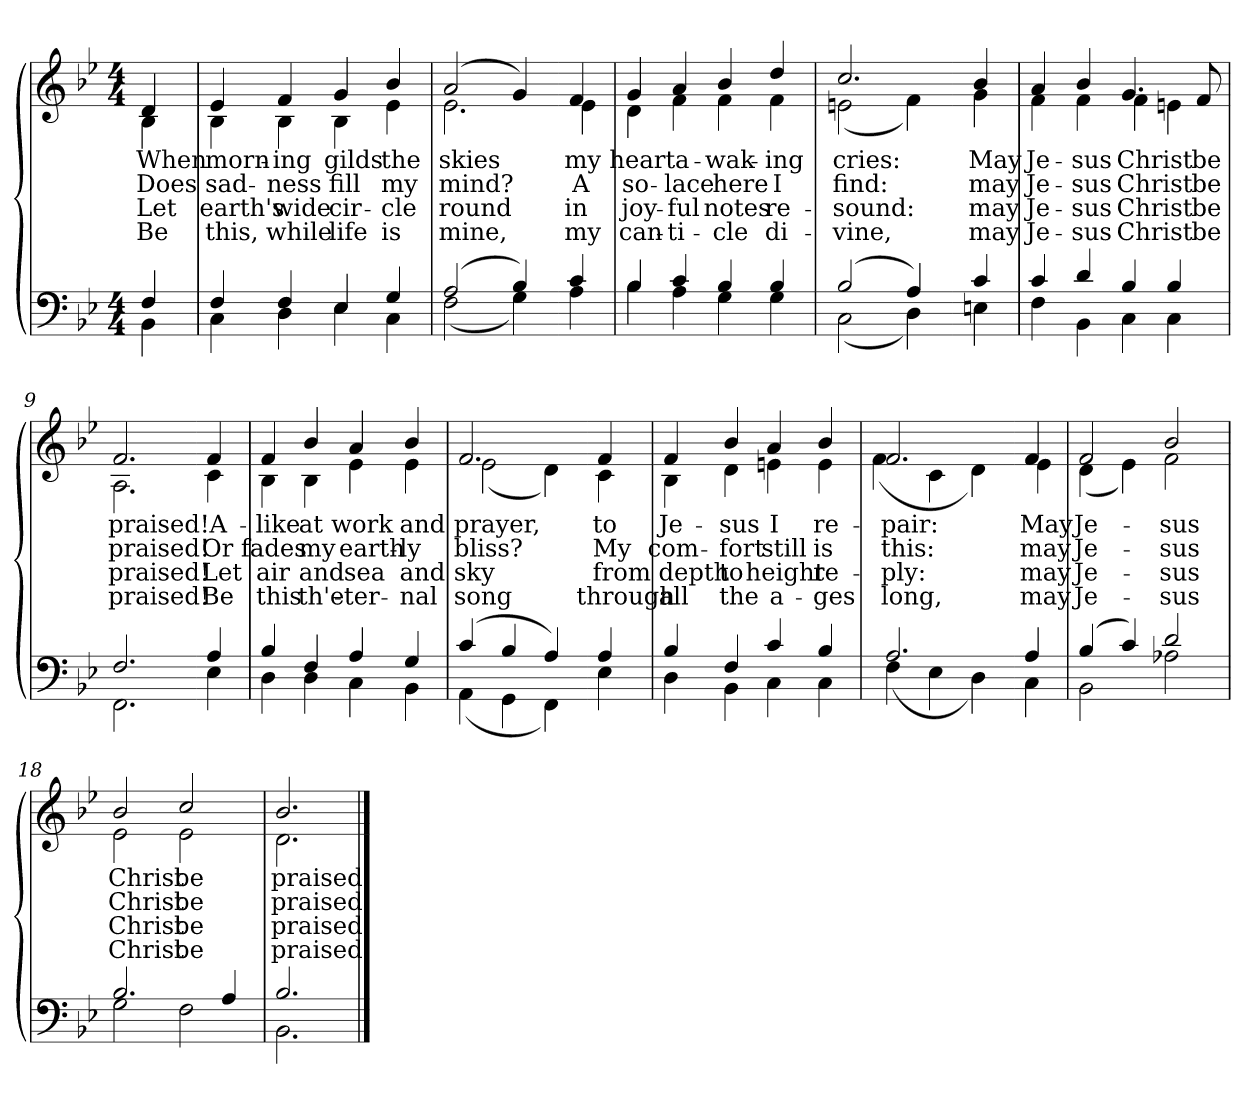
**kern	**kern	**text	**text	**text	**text
*part2	*part1	*part1	*part1	*part1	*part1
*staff2	*staff1	*staff1	*staff1	*staff1	*staff1
*clefF4	*clefG2	*	*	*	*
*k[b-e-]	*k[b-e-]	*	*	*	*
*M4/4	*M4/4	*	*	*	*
=1	=1	=1	=1	=1	=1
*^	*	*	*	*	*
!	!	!LO:TX:b:i:t=Verse	!	!	!	!
!	!	!	!LO:LY:b	!LO:LY:b	!LO:LY:b	!LO:LY:b
*	*	*^	*	*	*	*
4F/	4BB-\	4d/	4B-\	When	Does	Let	Be
=2	=2	=2	=2	=2	=2	=2	=2
!	!	!	!	!LO:LY:b	!LO:LY:b	!LO:LY:b	!LO:LY:b
4F/	4C\	4e-/	4B-\	morn-	sad-	earth's	this,
!	!	!	!	!LO:LY:b	!LO:LY:b	!LO:LY:b	!LO:LY:b
4F/	4D\	4f/	4B-\	-ing	-ness	wide	while
!	!	!	!	!LO:LY:b	!LO:LY:b	!LO:LY:b	!LO:LY:b
4E-/	4E-\	4g/	4B-\	gilds	fill	cir-	life
!	!	!	!	!LO:LY:b	!LO:LY:b	!LO:LY:b	!LO:LY:b
4G/	4C\	4b-/	4e-\	the	my	-cle	is
=3	=3	=3	=3	=3	=3	=3	=3
!	!	!	!	!LO:LY:b	!LO:LY:b	!LO:LY:b	!LO:LY:b
(>2A/	(<2F\	(>2a/	2.e-\	skies	mind?	round	mine,
4B-/)	4G\)	4g/)	.	.	.	.	.
!!LO:LB:g=z	!!
=4-	=4-	=4-	=4-	=4-	=4-	=4-	=4-
!	!	!	!	!LO:LY:b	!LO:LY:b	!LO:LY:b	!LO:LY:b
4c/	4A\	4f/	4e-\	my	A	in	my
=5	=5	=5	=5	=5	=5	=5	=5
!	!	!	!	!LO:LY:b	!LO:LY:b	!LO:LY:b	!LO:LY:b
4B-/	4B-\	4g/	4d\	heart	so-	joy-	can-
!	!	!	!	!LO:LY:b	!LO:LY:b	!LO:LY:b	!LO:LY:b
4c/	4A\	4a/	4f\	a-	-lace	-ful	-ti-
!	!	!	!	!LO:LY:b	!LO:LY:b	!LO:LY:b	!LO:LY:b
4B-/	4G\	4b-/	4f\	-wak-	here	notes	-cle
!	!	!	!	!LO:LY:b	!LO:LY:b	!LO:LY:b	!LO:LY:b
4B-/	4G\	4dd/	4f\	-ing	I	re-	di-
=6	=6	=6	=6	=6	=6	=6	=6
!	!	!	!	!LO:LY:b	!LO:LY:b	!LO:LY:b	!LO:LY:b
(>2B-/	(<2C\	2.cc/	(<2en\	cries:	find:	-sound:	-vine,
4A/)	4D\)	.	4f\)	.	.	.	.
!!LO:LB:g=z	!!
=7-	=7-	=7-	=7-	=7-	=7-	=7-	=7-
!	!	!	!	!LO:LY:b	!LO:LY:b	!LO:LY:b	!LO:LY:b
4c/	4En\	4b-/	4g\	May	may	may	may
=8	=8	=8	=8	=8	=8	=8	=8
!	!	!	!	!LO:LY:b	!LO:LY:b	!LO:LY:b	!LO:LY:b
4c/	4F\	4a/	4f\	Je-	Je-	Je-	Je-
!	!	!	!	!LO:LY:b	!LO:LY:b	!LO:LY:b	!LO:LY:b
4d/	4BB-\	4b-/	4f\	-sus	-sus	-sus	-sus
!	!	!	!	!LO:LY:b	!LO:LY:b	!LO:LY:b	!LO:LY:b
4B-/	4C\	4.g/	4f\	Christ	Christ	Christ	Christ
4B-/	4C\	.	4en\	.	.	.	.
!	!	!	!	!LO:LY:b	!LO:LY:b	!LO:LY:b	!LO:LY:b
.	.	8f/	.	be	be	be	be
=9	=9	=9	=9	=9	=9	=9	=9
!	!	!	!	!LO:LY:b	!LO:LY:b	!LO:LY:b	!LO:LY:b
2.F/	2.FF\	2.f/	2.A\	praised!	praised!	praised!	praised!
!!LO:LB:g=z	!!
=10-	=10-	=10-	=10-	=10-	=10-	=10-	=10-
!	!	!	!	!LO:LY:b	!LO:LY:b	!LO:LY:b	!LO:LY:b
4A/	4E-\	4f/	4c\	A-	Or	Let	Be
=11	=11	=11	=11	=11	=11	=11	=11
!	!	!	!	!LO:LY:b	!LO:LY:b	!LO:LY:b	!LO:LY:b
4B-/	4D\	4f/	4B-\	-like	fades	air	this
!	!	!	!	!LO:LY:b	!LO:LY:b	!LO:LY:b	!LO:LY:b
4F/	4D\	4b-/	4B-\	at	my	and	th'e-
!	!	!	!	!LO:LY:b	!LO:LY:b	!LO:LY:b	!LO:LY:b
4A/	4C\	4a/	4e-\	work	earth-	sea	-ter-
!	!	!	!	!LO:LY:b	!LO:LY:b	!LO:LY:b	!LO:LY:b
4G/	4BB-\	4b-/	4e-\	and	-ly	and	-nal
=12	=12	=12	=12	=12	=12	=12	=12
!	!	!	!	!LO:LY:b	!LO:LY:b	!LO:LY:b	!LO:LY:b
(>4c/	(<4AA\	2.f/	(<2e-\	prayer,	bliss?	sky	song
4B-/	4GG\	.	.	.	.	.	.
4A/)	4FF\)	.	4d\)	.	.	.	.
!!LO:LB:g=z	!!
=13-	=13-	=13-	=13-	=13-	=13-	=13-	=13-
!	!	!	!	!LO:LY:b	!LO:LY:b	!LO:LY:b	!LO:LY:b
4A/	4E-i\	4f/	4c\	to	My	from	through
=14	=14	=14	=14	=14	=14	=14	=14
!	!	!	!	!LO:LY:b	!LO:LY:b	!LO:LY:b	!LO:LY:b
4B-/	4D\	4f/	4B-\	Je-	com-	depth	all
!	!	!	!	!LO:LY:b	!LO:LY:b	!LO:LY:b	!LO:LY:b
4F/	4BB-\	4b-/	4d\	-sus	-fort	to	the
!	!	!	!	!LO:LY:b	!LO:LY:b	!LO:LY:b	!LO:LY:b
4c/	4C\	4a/	4en\	I	still	height	a-
!	!	!	!	!LO:LY:b	!LO:LY:b	!LO:LY:b	!LO:LY:b
4B-/	4C\	4b-/	4e\	re-	is	re-	-ges
=15	=15	=15	=15	=15	=15	=15	=15
!	!	!	!	!LO:LY:b	!LO:LY:b	!LO:LY:b	!LO:LY:b
2.A/	(<4F\	2.f/	(<4f\	-pair:	this:	-ply:	long,
.	4E-\	.	4c\	.	.	.	.
.	4D\)	.	4d\)	.	.	.	.
!!LO:LB:g=z	!!
=16-	=16-	=16-	=16-	=16-	=16-	=16-	=16-
!	!	!	!	!LO:LY:b	!LO:LY:b	!LO:LY:b	!LO:LY:b
4A/	4C\	4f/	4e-\	May	may	may	may
=17	=17	=17	=17	=17	=17	=17	=17
!	!	!	!	!LO:LY:b	!LO:LY:b	!LO:LY:b	!LO:LY:b
(>4B-/	2BB-\	2f/	(<4d\	Je-	Je-	Je-	Je-
4c/)	.	.	4e-\)	.	.	.	.
!	!	!	!	!LO:LY:b	!LO:LY:b	!LO:LY:b	!LO:LY:b
2d/	2A-X\	2b-/	2f\	-sus	-sus	-sus	-sus
=18	=18	=18	=18	=18	=18	=18	=18
!	!	!	!	!LO:LY:b	!LO:LY:b	!LO:LY:b	!LO:LY:b
2.B-/	2G\	2b-/	2e-\	Christ	Christ	Christ	Christ
!	!	!	!	!LO:LY:b	!LO:LY:b	!LO:LY:b	!LO:LY:b
.	2F\	2cc/	2e-\	be	be	be	be
4A/	.	.	.	.	.	.	.
=19	=19	=19	=19	=19	=19	=19	=19
!	!	!	!	!LO:LY:b	!LO:LY:b	!LO:LY:b	!LO:LY:b
2.B-/	2.BB-\	2.b-/	2.d\	praised!	praised!	praised!	praised!
*v	*v	*	*	*	*	*	*
*	*v	*v	*	*	*	*
==	==	==	==	==	==
*-	*-	*-	*-	*-	*-
